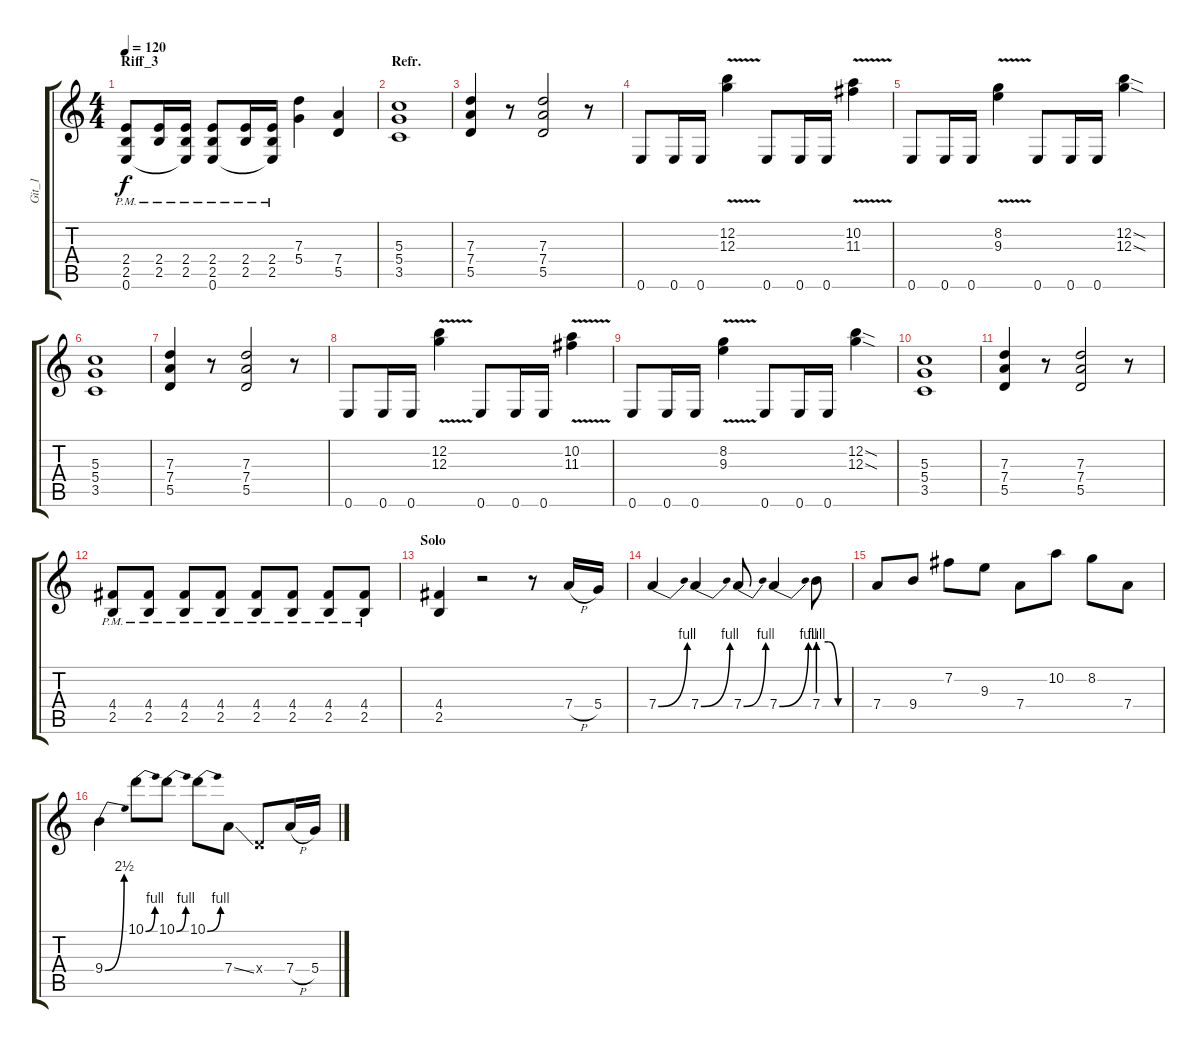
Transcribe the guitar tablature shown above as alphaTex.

\track ("Git_1" "Git_1") {instrument distortionguitar}
\staff {score tabs}
\tuning (E4 B3 G3 D3 A2 E2) {hide}
\ts (4 4)
\section ("" "Riff_3")
\tempo 120
\clef g2
\ks c
(2.4{pm} 2.5{pm} 0.6).8{dy f} (2.4{pm} 2.5{pm}).16 (2.4{pm} 2.5{pm} 0.6{t}).16 (2.4{pm} 2.5{pm} 0.6).8 (2.4{pm} 2.5{pm}).16 (2.4{pm} 2.5{pm} 0.6{t}).16 (7.3 5.4).4 (7.4 5.5).4 |
\section ("" "Refr.")
(5.3 5.4 3.5).1 |
(7.3 7.4 5.5).4 r.8 (7.3 7.4 5.5).2 r.8 |
0.6.8 0.6.16 0.6.16 (12.2{v} 12.3{v}).4 0.6.8 0.6.16 0.6.16 (10.2{v} 11.3{v}).4 |
0.6.8 0.6.16 0.6.16 (8.2{v} 9.3{v}).4 0.6.8 0.6.16 0.6.16 (12.2{sod} 12.3{sod}).4 |
(5.3 5.4 3.5).1 |
(7.3 7.4 5.5).4 r.8 (7.3 7.4 5.5).2 r.8 |
0.6.8 0.6.16 0.6.16 (12.2{v} 12.3{v}).4 0.6.8 0.6.16 0.6.16 (10.2{v} 11.3{v}).4 |
0.6.8 0.6.16 0.6.16 (8.2{v} 9.3{v}).4 0.6.8 0.6.16 0.6.16 (12.2{sod} 12.3{sod}).4 |
(5.3 5.4 3.5).1 |
(7.3 7.4 5.5).4 r.8 (7.3 7.4 5.5).2 r.8 |
(4.4{pm} 2.5).8 (4.4{pm} 2.5).8 (4.4{pm} 2.5).8 (4.4{pm} 2.5).8 (4.4{pm} 2.5).8 (4.4{pm} 2.5).8 (4.4{pm} 2.5).8 (4.4{pm} 2.5).8 |
\section ("" "Solo")
(4.4 2.5).4 r.2 r.8{volume 14} 7.4{h}.16 5.4.16 |
7.4{be (bend 0 0 60 4)}.4 7.4{be (bend 0 0 60 4)}.4 7.4{be (bend 0 0 60 4)}.8 7.4{be (bend 0 0 60 4)}.4 7.4{be (custom 0 4 20 4 40 0 60 0)}.8 |
7.4.8 9.4.8 7.2.8 9.3.8 7.4.8 10.2.8 8.2.8 7.4.8 |
9.4{be (bend 0 0 60 10)}.4 10.1{be (bend 0 0 60 4)}.8 10.1{be (bend 0 0 60 4)}.8 10.1{be (bend 0 0 60 4)}.8 7.4{ss}.8 0.4{x}.8 7.4{h}.16 5.4{h}.16
